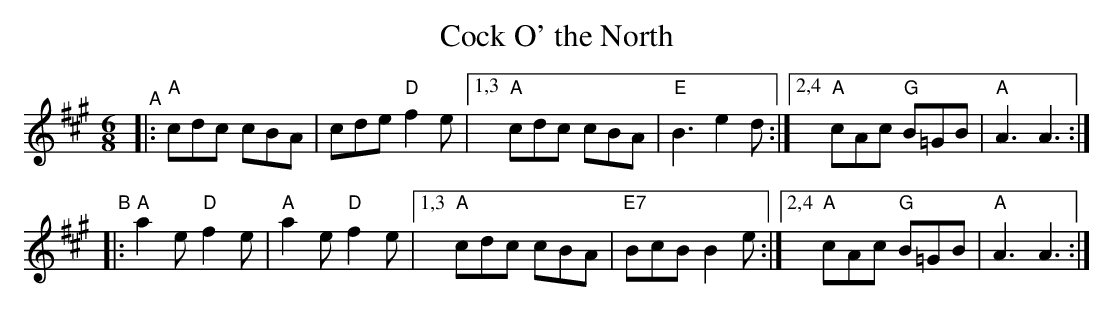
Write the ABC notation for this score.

X:1
T: Cock O' the North
M: 6/8
L: 1/8
K: A
"^A"\
|: "A"cdc cBA | cde "D"f2e |[1,3 "A"cdc    cBA  | "E"B3 e2d \
                          :|[2,4 "A"cAc "G"B=GB | "A"A3 A3 :|
"^B"\
|: "A"a2e "D"f2e | "A"a2e "D"f2e |[1,3 "A"cdc    cBA  |"E7"BcB B2e \
                                :|[2,4 "A"cAc "G"B=GB | "A"A3  A3 :|
